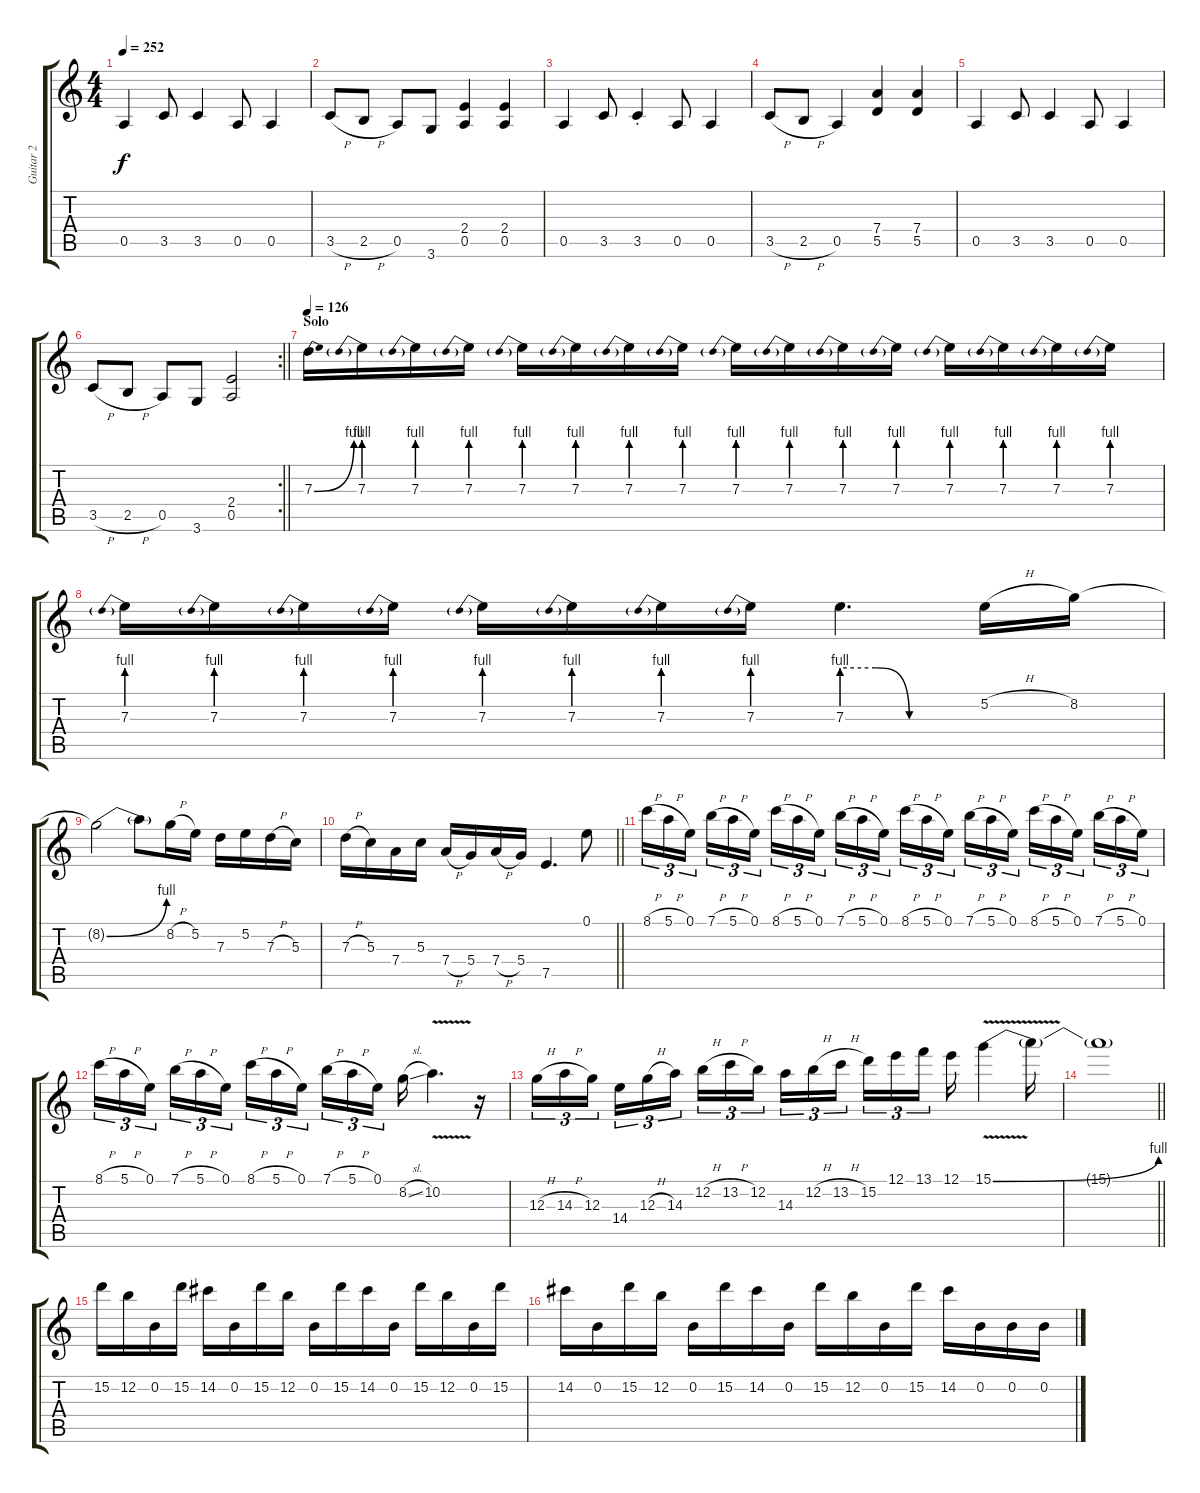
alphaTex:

\track ("Guitar 2" "Guitar 2") {instrument distortionguitar}
\staff {score tabs}
\tuning (E4 B3 G3 D3 A2 E2) {hide}
\ts (4 4)
\tempo 252
\clef g2
\ks c
0.5.4{dy f} 3.5.8 3.5.4 0.5.8 0.5.4 |
3.5{h}.8 2.5{h}.8 0.5.8 3.6.8 (2.4 0.5).4 (2.4 0.5).4 |
0.5.4 3.5.8 3.5{st}.4 0.5.8 0.5.4 |
3.5{h}.8 2.5{h}.8 0.5.4 (7.4 5.5).4 (7.4 5.5).4 |
0.5.4 3.5.8 3.5.4 0.5.8 0.5.4 |
\rc 2
\barLineRight lightlight
3.5{h}.8 2.5{h}.8 0.5.8 3.6.8 (2.4 0.5).2 |
\section ("" "Solo ")
\tempo 126
7.3{be (bend 0 0 60 4)}.16 7.3{be (prebend 0 4 60 4)}.16 7.3{be (prebend 0 4 60 4)}.16 7.3{be (prebend 0 4 60 4)}.16 7.3{be (prebend 0 4 60 4)}.16 7.3{be (prebend 0 4 60 4)}.16 7.3{be (prebend 0 4 60 4)}.16 7.3{be (prebend 0 4 60 4)}.16 7.3{be (prebend 0 4 60 4)}.16 7.3{be (prebend 0 4 60 4)}.16 7.3{be (prebend 0 4 60 4)}.16 7.3{be (prebend 0 4 60 4)}.16 7.3{be (prebend 0 4 60 4)}.16 7.3{be (prebend 0 4 60 4)}.16 7.3{be (prebend 0 4 60 4)}.16 7.3{be (prebend 0 4 60 4)}.16 |
7.3{be (prebend 0 4 60 4)}.16 7.3{be (prebend 0 4 60 4)}.16 7.3{be (prebend 0 4 60 4)}.16 7.3{be (prebend 0 4 60 4)}.16 7.3{be (prebend 0 4 60 4)}.16 7.3{be (prebend 0 4 60 4)}.16 7.3{be (prebend 0 4 60 4)}.16 7.3{be (prebend 0 4 60 4)}.16 7.3{be (custom 0 4 15 4 30 0 60 0)}.4{d} 5.2{h}.16 8.2.16 |
8.2{be (bend 0 0 60 4) t}.2 8.2{t}.8 8.2{h}.16 5.2.16 7.3.16 5.2.16 7.3{h}.16 5.3.16 |
\barLineRight lightlight
7.3{h}.16 5.3.16 7.4.16 5.3.16 7.4{h}.16 5.4.16 7.4{h}.16 5.4.16 7.5.4{d} 0.1.8 |
8.1{h}.16{tu (3 2)} 5.1{h}.16{tu (3 2)} 0.1.16{tu (3 2) beam splitsecondary} 7.1{h}.16{tu (3 2)} 5.1{h}.16{tu (3 2)} 0.1.16{tu (3 2)} 8.1{h}.16{tu (3 2)} 5.1{h}.16{tu (3 2)} 0.1.16{tu (3 2) beam splitsecondary} 7.1{h}.16{tu (3 2)} 5.1{h}.16{tu (3 2)} 0.1.16{tu (3 2)} 8.1{h}.16{tu (3 2)} 5.1{h}.16{tu (3 2)} 0.1.16{tu (3 2) beam splitsecondary} 7.1{h}.16{tu (3 2)} 5.1{h}.16{tu (3 2)} 0.1.16{tu (3 2)} 8.1{h}.16{tu (3 2)} 5.1{h}.16{tu (3 2)} 0.1.16{tu (3 2) beam splitsecondary} 7.1{h}.16{tu (3 2)} 5.1{h}.16{tu (3 2)} 0.1.16{tu (3 2)} |
8.1{h}.16{tu (3 2)} 5.1{h}.16{tu (3 2)} 0.1.16{tu (3 2) beam splitsecondary} 7.1{h}.16{tu (3 2)} 5.1{h}.16{tu (3 2)} 0.1.16{tu (3 2)} 8.1{h}.16{tu (3 2)} 5.1{h}.16{tu (3 2)} 0.1.16{tu (3 2) beam splitsecondary} 7.1{h}.16{tu (3 2)} 5.1{h}.16{tu (3 2)} 0.1.16{tu (3 2)} 8.2{sl}.16 10.2{v}.4{d} r.16 |
12.3{h}.16{tu (3 2)} 14.3{h}.16{tu (3 2)} 12.3.16{tu (3 2) beam splitsecondary} 14.4.16{tu (3 2)} 12.3{h}.16{tu (3 2)} 14.3.16{tu (3 2)} 12.2{h}.16{tu (3 2)} 13.2{h}.16{tu (3 2)} 12.2.16{tu (3 2) beam splitsecondary} 14.3.16{tu (3 2)} 12.2{h}.16{tu (3 2)} 13.2{h}.16{tu (3 2)} 15.2.16{tu (3 2)} 12.1.16{tu (3 2)} 13.1.16{tu (3 2) beam splitsecondary} 12.1.16 15.1{be (bend 0 0 60 4) v}.4 15.1{t}.16 |
\barLineRight lightlight
15.1{t}.1 |
15.2.16 12.2.16 0.2.16 15.2.16 14.2.16 0.2.16 15.2.16 12.2.16 0.2.16 15.2.16 14.2.16 0.2.16 15.2.16 12.2.16 0.2.16 15.2.16 |
14.2.16 0.2.16 15.2.16 12.2.16 0.2.16 15.2.16 14.2.16 0.2.16 15.2.16 12.2.16 0.2.16 15.2.16 14.2.16 0.2.16 0.2.16 0.2.16
